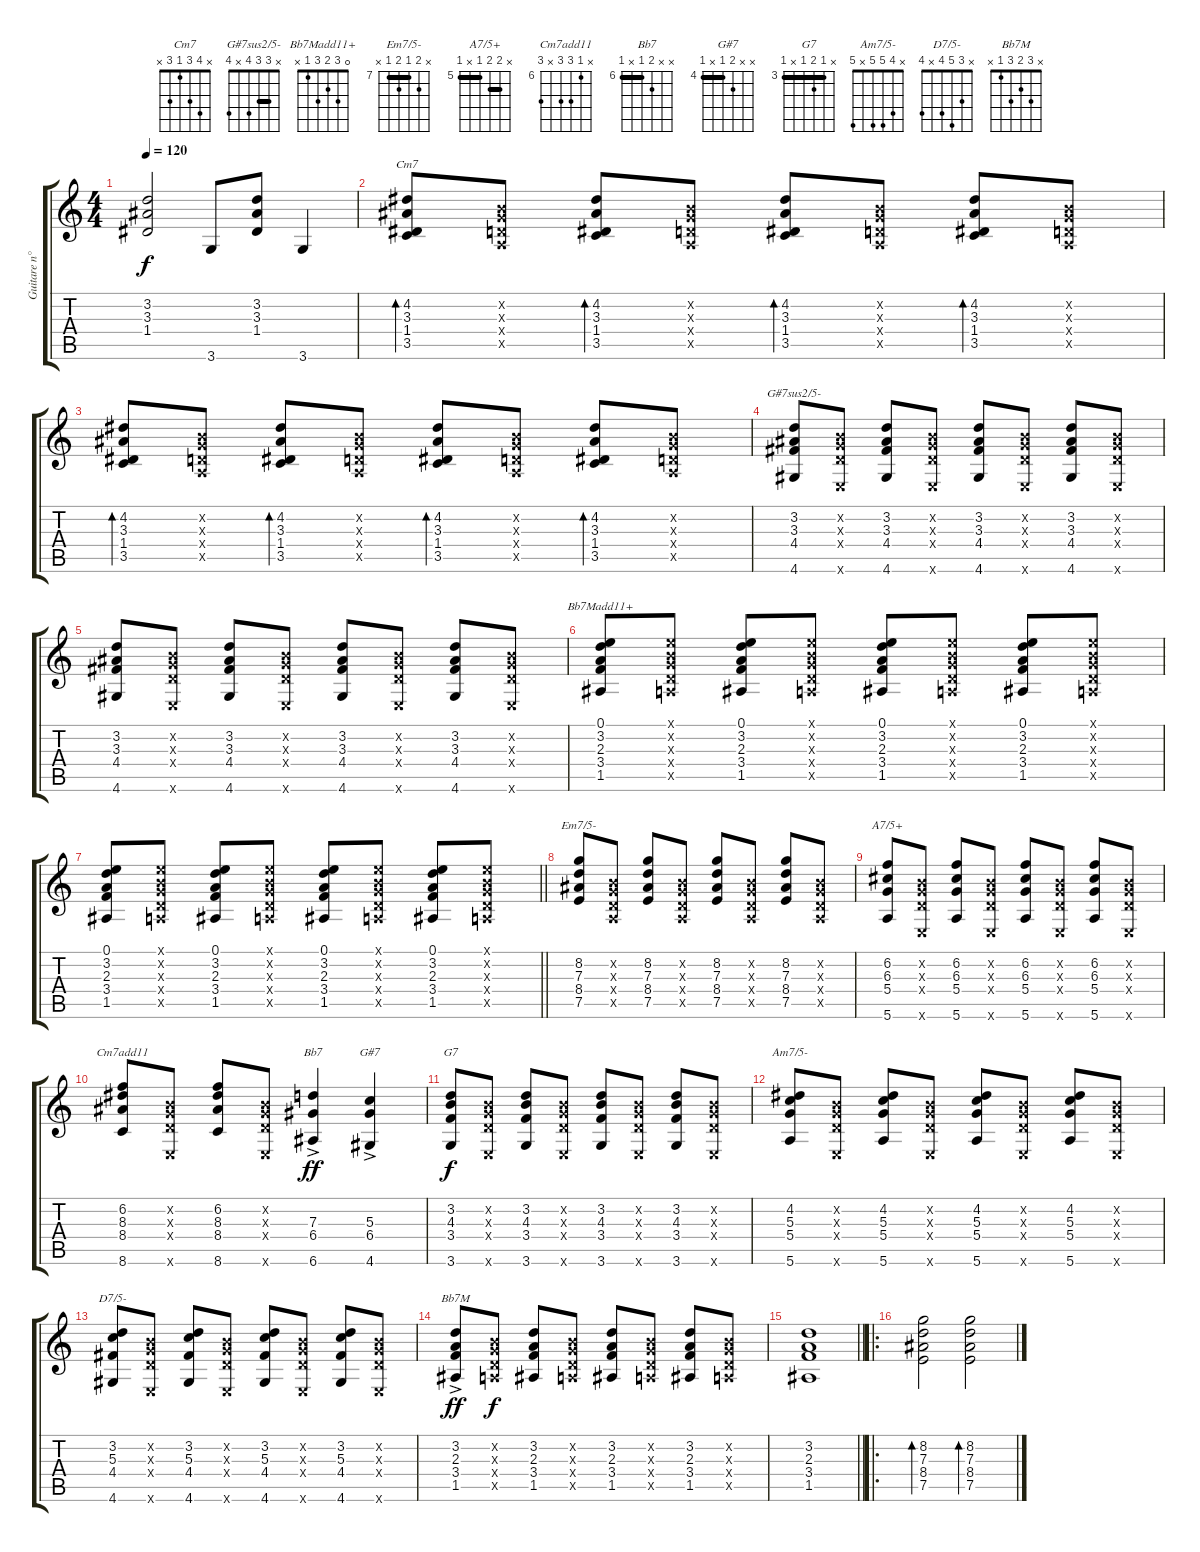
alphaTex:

\track ("Guitare n°1" "Guitare n°") {instrument electricguitarjazz}
\staff {score tabs}
\tuning (E4 B3 G3 D3 A2 E2) {hide}
\chord ("Cm7" x 4 3 1 3 x)
\chord ("G#7sus2/5-" x 3 3 4 x 4) {barre 3}
\chord ("Bb7Madd11+" 0 3 2 3 1 x)
\chord ("Em7/5-" x 8 7 8 7 x) {firstfret 7 barre 7}
\chord ("A7/5+" x 6 6 5 x 5) {firstfret 5 barre (5 6)}
\chord ("Cm7add11" x 6 8 8 x 8) {firstfret 6}
\chord ("Bb7" x x 7 6 x 6) {firstfret 6 barre 6}
\chord ("G#7" x x 5 4 x 4) {firstfret 4 barre 4}
\chord ("G7" x 3 4 3 x 3) {firstfret 3 barre 3}
\chord ("Am7/5-" x 4 5 5 x 5)
\chord ("D7/5-" x 3 5 4 x 4)
\chord ("Bb7M" x 3 2 3 1 x)
\ts (4 4)
\tempo 120
\clef g2
\ks c
(3.2 3.3 1.4).2{dy f} 3.6.8 (3.2 3.3 1.4).8 3.6.4 |
(4.2 3.3 1.4 3.5).8{bd 240 ch "Cm7"} (0.2{x} 0.3{x} 0.4{x} 0.5{x}).8 (4.2 3.3 1.4 3.5).8{bd 240} (0.2{x} 0.3{x} 0.4{x} 0.5{x}).8 (4.2 3.3 1.4 3.5).8{bd 240} (0.2{x} 0.3{x} 0.4{x} 0.5{x}).8 (4.2 3.3 1.4 3.5).8{bd 240} (0.2{x} 0.3{x} 0.4{x} 0.5{x}).8 |
(4.2 3.3 1.4 3.5).8{bd 240} (0.2{x} 0.3{x} 0.4{x} 0.5{x}).8 (4.2 3.3 1.4 3.5).8{bd 240} (0.2{x} 0.3{x} 0.4{x} 0.5{x}).8 (4.2 3.3 1.4 3.5).8{bd 240} (0.2{x} 0.3{x} 0.4{x} 0.5{x}).8 (4.2 3.3 1.4 3.5).8{bd 240} (0.2{x} 0.3{x} 0.4{x} 0.5{x}).8 |
(3.2 3.3 4.4 4.6).8{ch "G#7sus2/5-"} (0.2{x} 0.3{x} 0.4{x} 0.6{x}).8 (3.2 3.3 4.4 4.6).8 (0.2{x} 0.3{x} 0.4{x} 0.6{x}).8 (3.2 3.3 4.4 4.6).8 (0.2{x} 0.3{x} 0.4{x} 0.6{x}).8 (3.2 3.3 4.4 4.6).8 (0.2{x} 0.3{x} 0.4{x} 0.6{x}).8 |
(3.2 3.3 4.4 4.6).8 (0.2{x} 0.3{x} 0.4{x} 0.6{x}).8 (3.2 3.3 4.4 4.6).8 (0.2{x} 0.3{x} 0.4{x} 0.6{x}).8 (3.2 3.3 4.4 4.6).8 (0.2{x} 0.3{x} 0.4{x} 0.6{x}).8 (3.2 3.3 4.4 4.6).8 (0.2{x} 0.3{x} 0.4{x} 0.6{x}).8 |
(0.1 3.2 2.3 3.4 1.5).8{ch "Bb7Madd11+"} (0.1{x} 0.2{x} 0.3{x} 0.4{x} 0.5{x}).8 (0.1 3.2 2.3 3.4 1.5).8 (0.1{x} 0.2{x} 0.3{x} 0.4{x} 0.5{x}).8 (0.1 3.2 2.3 3.4 1.5).8 (0.1{x} 0.2{x} 0.3{x} 0.4{x} 0.5{x}).8 (0.1 3.2 2.3 3.4 1.5).8 (0.1{x} 0.2{x} 0.3{x} 0.4{x} 0.5{x}).8 |
\barLineRight lightlight
(0.1 3.2 2.3 3.4 1.5).8 (0.1{x} 0.2{x} 0.3{x} 0.4{x} 0.5{x}).8 (0.1 3.2 2.3 3.4 1.5).8 (0.1{x} 0.2{x} 0.3{x} 0.4{x} 0.5{x}).8 (0.1 3.2 2.3 3.4 1.5).8 (0.1{x} 0.2{x} 0.3{x} 0.4{x} 0.5{x}).8 (0.1 3.2 2.3 3.4 1.5).8 (0.1{x} 0.2{x} 0.3{x} 0.4{x} 0.5{x}).8 |
(8.2 7.3 8.4 7.5).8{ch "Em7/5-"} (0.2{x} 0.3{x} 0.4{x} 0.5{x}).8 (8.2 7.3 8.4 7.5).8 (0.2{x} 0.3{x} 0.4{x} 0.5{x}).8 (8.2 7.3 8.4 7.5).8 (0.2{x} 0.3{x} 0.4{x} 0.5{x}).8 (8.2 7.3 8.4 7.5).8 (0.2{x} 0.3{x} 0.4{x} 0.5{x}).8 |
(6.2 6.3 5.4 5.6).8{ch "A7/5+"} (0.2{x} 0.3{x} 0.4{x} 0.6{x}).8 (6.2 6.3 5.4 5.6).8 (0.2{x} 0.3{x} 0.4{x} 0.6{x}).8 (6.2 6.3 5.4 5.6).8 (0.2{x} 0.3{x} 0.4{x} 0.6{x}).8 (6.2 6.3 5.4 5.6).8 (0.2{x} 0.3{x} 0.4{x} 0.6{x}).8 |
(6.2 8.3 8.4 8.6).8{ch "Cm7add11"} (0.2{x} 0.3{x} 0.4{x} 0.6{x}).8 (6.2 8.3 8.4 8.6).8 (0.2{x} 0.3{x} 0.4{x} 0.6{x}).8 (7.3 6.4 6.6{ac}).4{ch "Bb7" dy ff} (5.3 6.4 4.6{ac}).4{ch "G#7"} |
(3.2 4.3 3.4 3.6).8{ch "G7" dy f} (0.2{x} 0.3{x} 0.4{x} 0.6{x}).8 (3.2 4.3 3.4 3.6).8 (0.2{x} 0.3{x} 0.4{x} 0.6{x}).8 (3.2 4.3 3.4 3.6).8 (0.2{x} 0.3{x} 0.4{x} 0.6{x}).8 (3.2 4.3 3.4 3.6).8 (0.2{x} 0.3{x} 0.4{x} 0.6{x}).8 |
(4.2 5.3 5.4 5.6).8{ch "Am7/5-"} (0.2{x} 0.3{x} 0.4{x} 0.6{x}).8 (4.2 5.3 5.4 5.6).8 (0.2{x} 0.3{x} 0.4{x} 0.6{x}).8 (4.2 5.3 5.4 5.6).8 (0.2{x} 0.3{x} 0.4{x} 0.6{x}).8 (4.2 5.3 5.4 5.6).8 (0.2{x} 0.3{x} 0.4{x} 0.6{x}).8 |
(3.2 5.3 4.4 4.6).8{ch "D7/5-"} (0.2{x} 0.3{x} 0.4{x} 0.6{x}).8 (3.2 5.3 4.4 4.6).8 (0.2{x} 0.3{x} 0.4{x} 0.6{x}).8 (3.2 5.3 4.4 4.6).8 (0.2{x} 0.3{x} 0.4{x} 0.6{x}).8 (3.2 5.3 4.4 4.6).8 (0.2{x} 0.3{x} 0.4{x} 0.6{x}).8 |
(3.2 2.3 3.4 1.5{ac}).8{ch "Bb7M" dy ff} (0.2{x} 0.3{x} 0.4{x} 0.5{x}).8{dy f} (3.2 2.3 3.4 1.5).8 (0.2{x} 0.3{x} 0.4{x} 0.5{x}).8 (3.2 2.3 3.4 1.5).8 (0.2{x} 0.3{x} 0.4{x} 0.5{x}).8 (3.2 2.3 3.4 1.5).8 (0.2{x} 0.3{x} 0.4{x} 0.5{x}).8 |
\barLineRight lightlight
(3.2 2.3 3.4 1.5).1 |
\ro
(8.2 7.3 8.4 7.5).2{bd 240} (8.2 7.3 8.4 7.5).2{bd 240}
